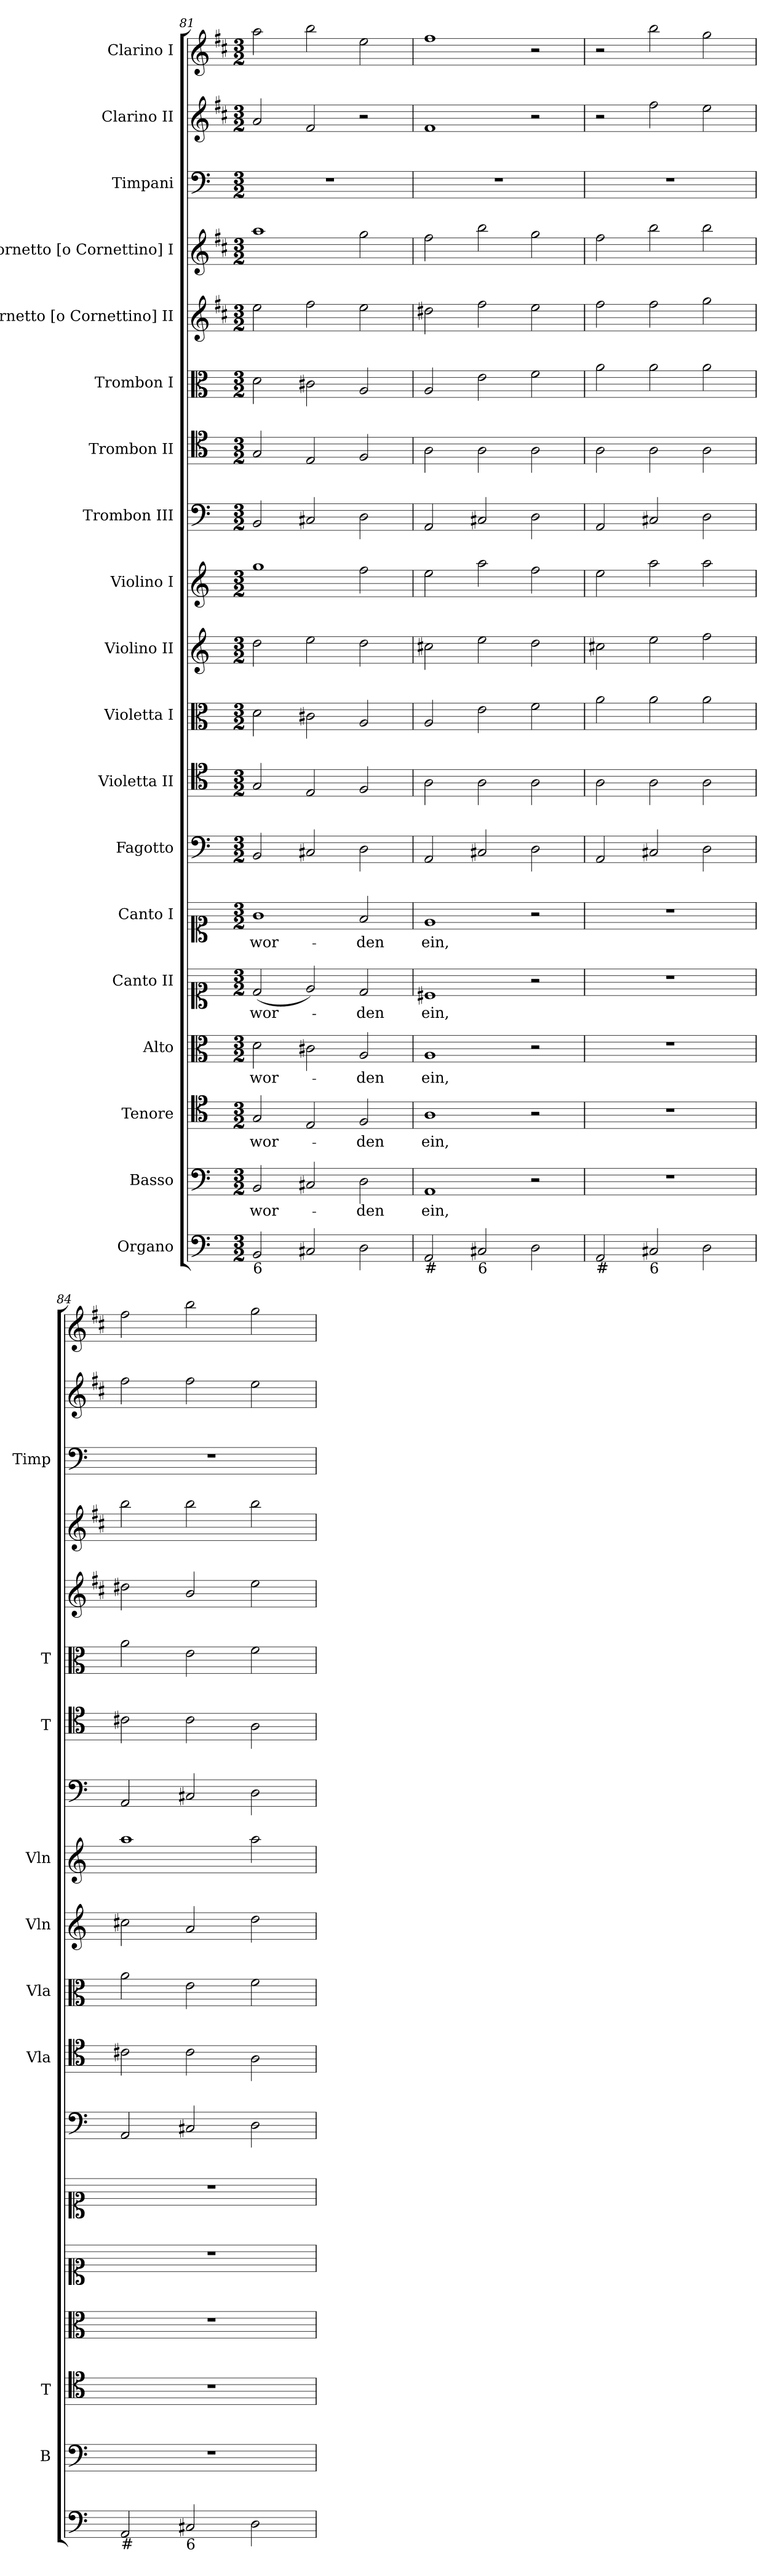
**kern	**kern	**text	**kern	**text	**kern	**text	**kern	**text	**kern	**text	**kern	**kern	**kern	**kern	**kern	**kern	**kern	**kern	**kern	**kern	**kern	**kern	**kern
*part19	*part18	*part18	*part17	*part17	*part16	*part16	*part15	*part15	*part14	*part14	*part13	*part12	*part11	*part10	*part9	*part8	*part7	*part6	*part5	*part4	*part3	*part2	*part1
*staff19	*staff18	*staff18	*staff17	*staff17	*staff16	*staff16	*staff15	*staff15	*staff14	*staff14	*staff13	*staff12	*staff11	*staff10	*staff9	*staff8	*staff7	*staff6	*staff5	*staff4	*staff3	*staff2	*staff1
*I"Organo	*I"Basso	*	*I"Tenore	*	*I"Alto	*	*I"Canto II	*	*I"Canto I	*	*I"Fagotto	*I"Violetta II	*I"Violetta I	*I"Violino II	*I"Violino I	*I"Trombon III	*I"Trombon II	*I"Trombon I	*I"Cornetto [o Cornettino] II	*I"Cornetto [o Cornettino] I	*I"Timpani	*I"Clarino II	*I"Clarino I
*	*I'B	*	*I'T	*	*	*	*	*	*	*	*	*I'Vla	*I'Vla	*I'Vln	*I'Vln	*	*I'T	*I'T	*	*	*I'Timp	*	*
*clefF4	*clefF4	*	*clefC4	*	*clefC3	*	*clefC1	*	*clefC1	*	*clefF4	*clefC4	*clefC3	*clefG2	*clefG2	*clefF4	*clefC4	*clefC3	*clefG2	*clefG2	*clefF4	*clefG2	*clefG2
*	*	*	*	*	*	*	*	*	*	*	*	*	*	*	*	*	*	*	*ITrd1c2	*ITrd1c2	*	*ITrd1c2	*ITrd1c2
*k[]	*k[]	*	*k[]	*	*k[]	*	*k[]	*	*k[]	*	*k[]	*k[]	*k[]	*k[]	*k[]	*k[]	*k[]	*k[]	*k[]	*k[]	*k[]	*k[]	*k[]
*C:	*C:	*	*C:	*	*C:	*	*C:	*	*C:	*	*C:	*C:	*C:	*C:	*C:	*C:	*C:	*C:	*C:	*C:	*C:	*C:	*C:
*M3/2	*M3/2	*	*M3/2	*	*M3/2	*	*M3/2	*	*M3/2	*	*M3/2	*M3/2	*M3/2	*M3/2	*M3/2	*M3/2	*M3/2	*M3/2	*M3/2	*M3/2	*M3/2	*M3/2	*M3/2
=81	=81	=81	=81	=81	=81	=81	=81	=81	=81	=81	=81	=81	=81	=81	=81	=81	=81	=81	=81	=81	=81	=81	=81
!LO:TX:b:t=6	!	!	!	!	!	!	!	!	!	!	!	!	!	!	!	!	!	!	!	!	!	!	!
!	!	!LO:LY:b	!	!LO:LY:b	!	!LO:LY:b	!	!LO:LY:b	!	!LO:LY:b	!	!	!	!	!	!	!	!	!	!	!LO:N:vis=1	!	!
2BB/	2BB/	wor-	2G/	wor-	2d\	wor-	(<2d/	wor-	1g	wor-	2BB/	2G/	2d\	2dd\	1gg	2BB/	2G/	2d\	2dd\	1gg	1.r	2g/	2gg\
2C#X/	2C#X/	.	2E/	.	2c#X\	.	2e/)	.	.	.	2C#X/	2E/	2c#X\	2ee\	.	2C#X/	2E/	2c#X\	2ee\	.	.	2e/	2aa\
!	!	!LO:LY:b	!	!LO:LY:b	!	!LO:LY:b	!	!LO:LY:b	!	!LO:LY:b	!	!	!	!	!	!	!	!	!	!	!	!	!
2D\	2D\	-den	2F/	-den	2A/	-den	2d/	-den	2f/	-den	2D\	2F/	2A/	2dd\	2ff\	2D\	2F/	2A/	2dd\	2ff\	.	2r	2dd\
!!LO:PB:g=z
=82	=82	=82	=82	=82	=82	=82	=82	=82	=82	=82	=82	=82	=82	=82	=82	=82	=82	=82	=82	=82	=82	=82	=82
!LO:TX:b:t=#	!	!	!	!	!	!	!	!	!	!	!	!	!	!	!	!	!	!	!	!	!	!	!
!	!	!LO:LY:b	!	!LO:LY:b	!	!LO:LY:b	!	!LO:LY:b	!	!LO:LY:b	!	!	!	!	!	!	!	!	!	!	!LO:N:vis=1	!	!
2AA/	1AA	ein,	1A	ein,	1A	ein,	1c#X	ein,	1e	ein,	2AA/	2A\	2A/	2cc#X\	2ee\	2AA/	2A\	2A/	2cc#X\	2ee\	1.r	1e	1ee
!LO:TX:b:t=6	!	!	!	!	!	!	!	!	!	!	!	!	!	!	!	!	!	!	!	!	!	!	!
2C#X/	.	.	.	.	.	.	.	.	.	.	2C#X/	2A\	2e\	2ee\	2aa\	2C#X/	2A\	2e\	2ee\	2aa\	.	.	.
2D\	2r	.	2r	.	2r	.	2r	.	2r	.	2D\	2A\	2f\	2dd\	2ff\	2D\	2A\	2f\	2dd\	2ff\	.	2r	2r
=83	=83	=83	=83	=83	=83	=83	=83	=83	=83	=83	=83	=83	=83	=83	=83	=83	=83	=83	=83	=83	=83	=83	=83
!LO:TX:b:t=#	!	!	!	!	!	!	!	!	!	!	!	!	!	!	!	!	!	!	!	!	!	!	!
!	!LO:N:vis=1	!	!LO:N:vis=1	!	!LO:N:vis=1	!	!LO:N:vis=1	!	!LO:N:vis=1	!	!	!	!	!	!	!	!	!	!	!	!LO:N:vis=1	!	!
2AA/	1.r	.	1.r	.	1.r	.	1.r	.	1.r	.	2AA/	2A\	2a\	2cc#X\	2ee\	2AA/	2A\	2a\	2ee\	2ee\	1.r	2r	2r
!LO:TX:b:t=6	!	!	!	!	!	!	!	!	!	!	!	!	!	!	!	!	!	!	!	!	!	!	!
2C#X/	.	.	.	.	.	.	.	.	.	.	2C#X/	2A\	2a\	2ee\	2aa\	2C#X/	2A\	2a\	2ee\	2aa\	.	2ee\	2aa\
2D\	.	.	.	.	.	.	.	.	.	.	2D\	2A\	2a\	2ff\	2aa\	2D\	2A\	2a\	2ff\	2aa\	.	2dd\	2ff\
=84	=84	=84	=84	=84	=84	=84	=84	=84	=84	=84	=84	=84	=84	=84	=84	=84	=84	=84	=84	=84	=84	=84	=84
!LO:TX:b:t=#	!	!	!	!	!	!	!	!	!	!	!	!	!	!	!	!	!	!	!	!	!	!	!
!	!LO:N:vis=1	!	!LO:N:vis=1	!	!LO:N:vis=1	!	!LO:N:vis=1	!	!LO:N:vis=1	!	!	!	!	!	!	!	!	!	!	!	!LO:N:vis=1	!	!
2AA/	1.r	.	1.r	.	1.r	.	1.r	.	1.r	.	2AA/	2c#X\	2a\	2cc#X\	1aa	2AA/	2c#X\	2a\	2cc#X\	2aa\	1.r	2ee\	2ee\
!LO:TX:b:t=6	!	!	!	!	!	!	!	!	!	!	!	!	!	!	!	!	!	!	!	!	!	!	!
2C#X/	.	.	.	.	.	.	.	.	.	.	2C#X/	2c#\	2e\	2a/	.	2C#X/	2c#\	2e\	2a/	2aa\	.	2ee\	2aa\
2D\	.	.	.	.	.	.	.	.	.	.	2D\	2A\	2f\	2dd\	2aa\	2D\	2A\	2f\	2dd\	2aa\	.	2dd\	2ff\
=	=	=	=	=	=	=	=	=	=	=	=	=	=	=	=	=	=	=	=	=	=	=	=
*-	*-	*-	*-	*-	*-	*-	*-	*-	*-	*-	*-	*-	*-	*-	*-	*-	*-	*-	*-	*-	*-	*-	*-
